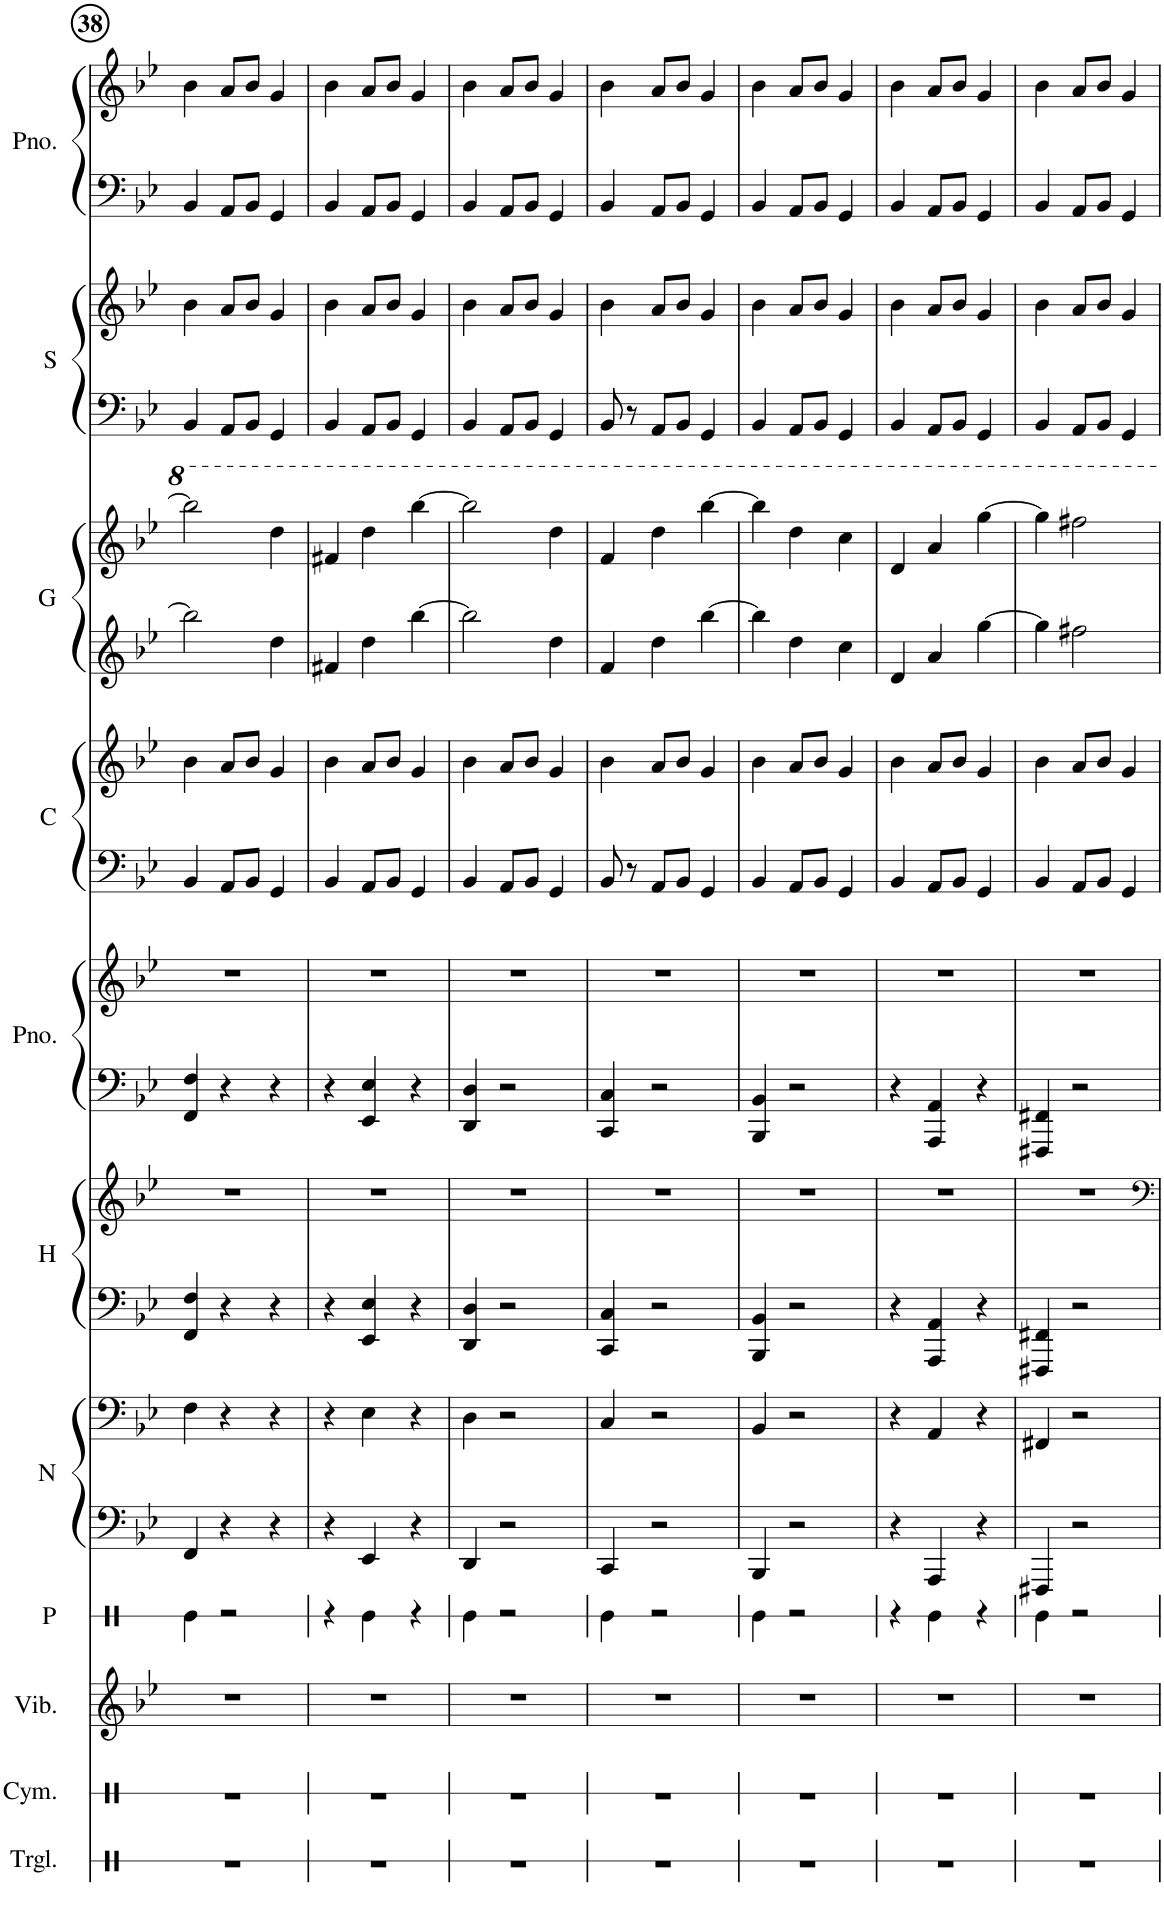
**kern	**kern	**kern	**kern	**kern	**kern	**kern	**kern	**kern	**kern	**kern	**kern	**kern	**kern	**kern	**kern	**kern	**kern
*part11	*part10	*part9	*part8	*part7	*part7	*part6	*part6	*part5	*part5	*part4	*part4	*part3	*part3	*part2	*part2	*part1	*part1
*staff18	*staff17	*staff16	*staff15	*staff14	*staff13	*staff12	*staff11	*staff10	*staff9	*staff8	*staff7	*staff6	*staff5	*staff4	*staff3	*staff2	*staff1
*I"Triangle	*I"Cymbal	*I"Vibraphone	*I"Panda	*I"Nate?	*	*I"Makeup Cake	*	*I"Piano	*	*I"Wyoming	*	*I"Dumb One	*	*I"SANTA!	*	*I"Piano	*
*I'Trgl.	*I'Cym.	*I'Vib.	*I'P	*I'N	*	*	*	*I'Pno.	*	*	*	*	*	*I'S	*	*I'Pno.	*
!!LO:PB:g=z
*clefX	*clefX	*clefG2	*clefX	*clefF4	*clefF4	*clefF4	*clefG2	*clefF4	*clefG2	*clefF4	*clefG2	*clefG2	*clefG2	*clefF4	*clefG2	*clefF4	*clefG2
*k[]	*k[]	*k[b-e-]	*k[]	*k[b-e-]	*k[b-e-]	*k[b-e-]	*k[b-e-]	*k[b-e-]	*k[b-e-]	*k[b-e-]	*k[b-e-]	*k[b-e-]	*k[b-e-]	*k[b-e-]	*k[b-e-]	*k[b-e-]	*k[b-e-]
*M3/4	*M3/4	*M3/4	*M3/4	*M3/4	*M3/4	*M3/4	*M3/4	*M3/4	*M3/4	*M3/4	*M3/4	*M3/4	*M3/4	*M3/4	*M3/4	*M3/4	*M3/4
=38	=38	=38	=38	=38	=38	=38	=38	=38	=38	=38	=38	=38	=38	=38	=38	=38	=38
2.r	2.r	2.r	4Re\	4FF/	4F\	4FF/ 4F/	2.r	4FF/ 4F/	2.r	4BB-/	4b-\	2bb-\]	2bbb-\]	4BB-/	4b-\	4BB-/	4b-\
.	.	.	2r	4r	4r	4r	.	4r	.	8AA/L	8a/L	.	.	8AA/L	8a/L	8AA/L	8a/L
.	.	.	.	.	.	.	.	.	.	8BB-/J	8b-/J	.	.	8BB-/J	8b-/J	8BB-/J	8b-/J
.	.	.	.	4r	4r	4r	.	4r	.	4GG/	4g/	4dd\	4ddd\	4GG/	4g/	4GG/	4g/
=39	=39	=39	=39	=39	=39	=39	=39	=39	=39	=39	=39	=39	=39	=39	=39	=39	=39
2.r	2.r	2.r	4r	4r	4r	4r	2.r	4r	2.r	4BB-/	4b-\	4f#X/	4ff#X/	4BB-/	4b-\	4BB-/	4b-\
.	.	.	4Re\	4EE-/	4E-\	4EE-/ 4E-/	.	4EE-/ 4E-/	.	8AA/L	8a/L	4dd\	4ddd\	8AA/L	8a/L	8AA/L	8a/L
.	.	.	.	.	.	.	.	.	.	8BB-/J	8b-/J	.	.	8BB-/J	8b-/J	8BB-/J	8b-/J
.	.	.	4r	4r	4r	4r	.	4r	.	4GG/	4g/	[4bb-\	[4bbb-\	4GG/	4g/	4GG/	4g/
=40	=40	=40	=40	=40	=40	=40	=40	=40	=40	=40	=40	=40	=40	=40	=40	=40	=40
2.r	2.r	2.r	4Re\	4DD/	4D\	4DD/ 4D/	2.r	4DD/ 4D/	2.r	4BB-/	4b-\	2bb-\]	2bbb-\]	4BB-/	4b-\	4BB-/	4b-\
.	.	.	2r	2r	2r	2r	.	2r	.	8AA/L	8a/L	.	.	8AA/L	8a/L	8AA/L	8a/L
.	.	.	.	.	.	.	.	.	.	8BB-/J	8b-/J	.	.	8BB-/J	8b-/J	8BB-/J	8b-/J
.	.	.	.	.	.	.	.	.	.	4GG/	4g/	4dd\	4ddd\	4GG/	4g/	4GG/	4g/
=41	=41	=41	=41	=41	=41	=41	=41	=41	=41	=41	=41	=41	=41	=41	=41	=41	=41
2.r	2.r	2.r	4Re\	4CC/	4C/	4CC/ 4C/	2.r	4CC/ 4C/	2.r	8BB-/	4b-\	4f/	4ff/	8BB-/	4b-\	4BB-/	4b-\
.	.	.	.	.	.	.	.	.	.	8r	.	.	.	8r	.	.	.
.	.	.	2r	2r	2r	2r	.	2r	.	8AA/L	8a/L	4dd\	4ddd\	8AA/L	8a/L	8AA/L	8a/L
.	.	.	.	.	.	.	.	.	.	8BB-/J	8b-/J	.	.	8BB-/J	8b-/J	8BB-/J	8b-/J
.	.	.	.	.	.	.	.	.	.	4GG/	4g/	[4bb-\	[4bbb-\	4GG/	4g/	4GG/	4g/
=42	=42	=42	=42	=42	=42	=42	=42	=42	=42	=42	=42	=42	=42	=42	=42	=42	=42
2.r	2.r	2.r	4Re\	4BBB-/	4BB-/	4BBB-/ 4BB-/	2.r	4BBB-/ 4BB-/	2.r	4BB-/	4b-\	4bb-\]	4bbb-\]	4BB-/	4b-\	4BB-/	4b-\
.	.	.	2r	2r	2r	2r	.	2r	.	8AA/L	8a/L	4dd\	4ddd\	8AA/L	8a/L	8AA/L	8a/L
.	.	.	.	.	.	.	.	.	.	8BB-/J	8b-/J	.	.	8BB-/J	8b-/J	8BB-/J	8b-/J
.	.	.	.	.	.	.	.	.	.	4GG/	4g/	4cc\	4ccc\	4GG/	4g/	4GG/	4g/
=43	=43	=43	=43	=43	=43	=43	=43	=43	=43	=43	=43	=43	=43	=43	=43	=43	=43
2.r	2.r	2.r	4r	4r	4r	4r	2.r	4r	2.r	4BB-/	4b-\	4d/	4dd/	4BB-/	4b-\	4BB-/	4b-\
.	.	.	4Re\	4AAA/	4AA/	4AAA/ 4AA/	.	4AAA/ 4AA/	.	8AA/L	8a/L	4a/	4aa/	8AA/L	8a/L	8AA/L	8a/L
.	.	.	.	.	.	.	.	.	.	8BB-/J	8b-/J	.	.	8BB-/J	8b-/J	8BB-/J	8b-/J
.	.	.	4r	4r	4r	4r	.	4r	.	4GG/	4g/	[4gg\	[4ggg\	4GG/	4g/	4GG/	4g/
=44	=44	=44	=44	=44	=44	=44	=44	=44	=44	=44	=44	=44	=44	=44	=44	=44	=44
2.r	2.r	2.r	4Re\	4FFF#X/	4FF#X/	4FFF#X/ 4FF#X/	2.r	4FFF#X/ 4FF#X/	2.r	4BB-/	4b-\	4gg\]	4ggg\]	4BB-/	4b-\	4BB-/	4b-\
.	.	.	2r	2r	2r	2r	.	2r	.	8AA/L	8a/L	2ff#X\	2fff#X\	8AA/L	8a/L	8AA/L	8a/L
.	.	.	.	.	.	.	.	.	.	8BB-/J	8b-/J	.	.	8BB-/J	8b-/J	8BB-/J	8b-/J
.	.	.	.	.	.	.	.	.	.	4GG/	4g/	.	.	4GG/	4g/	4GG/	4g/
=	=	=	=	=	=	=	=	=	=	=	=	=	=	=	=	=	=
*-	*-	*-	*-	*-	*-	*-	*-	*-	*-	*-	*-	*-	*-	*-	*-	*-	*-
